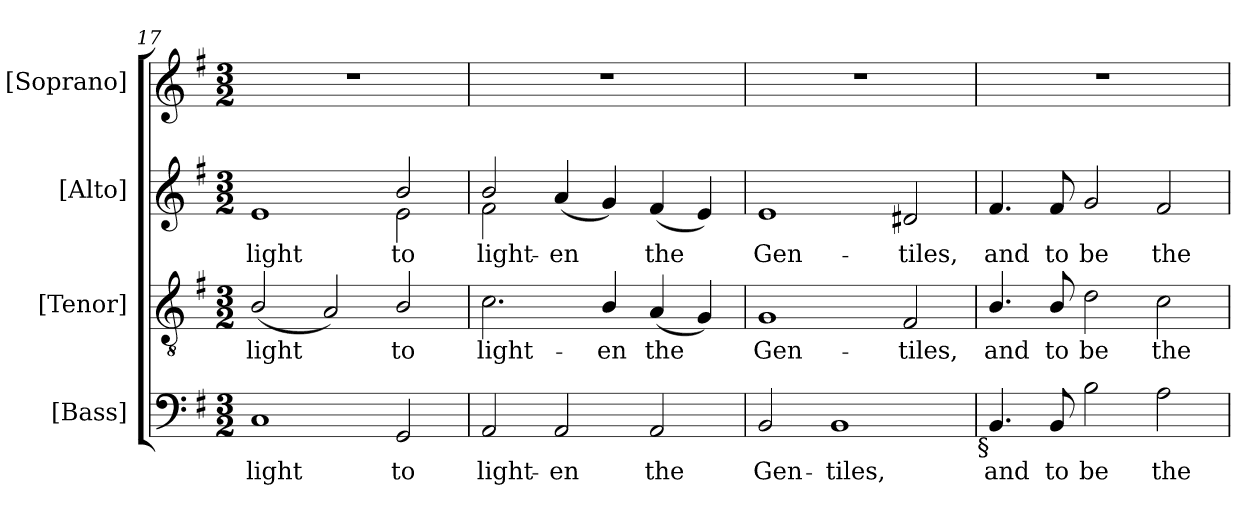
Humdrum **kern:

**kern	**text	**kern	**text	**kern	**text	**kern
*part4	*part4	*part3	*part3	*part2	*part2	*part1
*staff4	*staff4	*staff3	*staff3	*staff2	*staff2	*staff1
*I"[Bass]	*	*I"[Tenor]	*	*I"[Alto]	*	*I"[Soprano]
*I'B.	*	*I'T.	*	*I'A.	*	*I'S.
*clefF4	*	*clefGv2	*	*clefG2	*	*clefG2
*	*	*ITrd7c12	*	*	*	*
*k[f#]	*	*k[f#]	*	*k[f#]	*	*k[f#]
*e:	*	*e:	*	*e:	*	*e:
*M3/2	*	*M3/2	*	*M3/2	*	*M3/2
=17	=17	=17	=17	=17	=17	=17
!	!LO:LY:b:color=#000000	!	!	!	!	!
!	!	!	!LO:LY:b:color=#000000	!	!	!
!	!	!	!	!	!LO:LY:b:color=#000000	!LO:N:vis=1
*	*	*	*	*^	*	*
1Ci	light	(2BBi/	light	1ei	2ryy	light	1.r
.	.	2AAi/)	.	.	2ryy	.	.
!	!LO:LY:b:color=#000000	!	!	!	!	!	!
!	!	!	!LO:LY:b:color=#000000	!	!	!	!
!	!	!	!	!	!	!LO:LY:b:color=#000000	!
2GGi/	to	2BBi/	to	2bi/	2ei\	to	.
=18	=18	=18	=18	=18	=18	=18	=18
!	!LO:LY:b:color=#000000	!	!	!	!	!	!
!	!	!	!LO:LY:b:color=#000000	!	!	!	!
!	!	!	!	!	!	!LO:LY:b:color=#000000	!LO:N:vis=1
2AAi/	light-	2.Ci\	light-	2bi/	2f#i\	light-	1.r
!	!LO:LY:b:color=#000000	!	!	!	!	!	!
!	!	!	!	!	!	!LO:LY:b:color=#000000	!
2AAi/	-en	.	.	(4ai/	2ryy	-en	.
!	!	!	!LO:LY:b:color=#000000	!	!	!	!
.	.	4BBi/	-en	4gi/)	.	.	.
!	!LO:LY:b:color=#000000	!	!	!	!	!	!
!	!	!	!LO:LY:b:color=#000000	!	!	!	!
!	!	!	!	!	!	!LO:LY:b:color=#000000	!
2AAi/	the	(4AAi/	the	(4f#i/	2ryy	the	.
.	.	4GGi/)	.	4ei/)	.	.	.
*	*	*	*	*v	*v	*	*
=19	=19	=19	=19	=19	=19	=19
!	!LO:LY:b:color=#000000	!	!	!	!	!
!	!	!	!LO:LY:b:color=#000000	!	!	!
!	!	!	!	!	!LO:LY:b:color=#000000	!LO:N:vis=1
2BBi/	Gen-	1GGi	Gen-	1ei	Gen-	1.r
!	!LO:LY:b:color=#000000	!	!	!	!	!
1BBi	-tiles,	.	.	.	.	.
!	!	!	!LO:LY:b:color=#000000	!	!	!
!	!	!	!	!	!LO:LY:b:color=#000000	!
.	.	2FF#i/	-tiles,	2d#Xi/	-tiles,	.
=20	=20	=20	=20	=20	=20	=20
!	!LO:LY:b:color=#000000	!	!	!	!	!
!	!	!	!LO:LY:b:color=#000000	!	!	!
!LO:TX:b:rj:t=§	!	!	!	!	!	!
!	!	!	!	!	!LO:LY:b:color=#000000	!LO:N:vis=1
4.BBi/	and	4.BBi/	and	4.f#i/	and	1.r
!	!LO:LY:b:color=#000000	!	!	!	!	!
!	!	!	!LO:LY:b:color=#000000	!	!	!
!	!	!	!	!	!LO:LY:b:color=#000000	!
8BBi/	to	8BBi/	to	8f#i/	to	.
!	!LO:LY:b:color=#000000	!	!	!	!	!
!	!	!	!LO:LY:b:color=#000000	!	!	!
!	!	!	!	!	!LO:LY:b:color=#000000	!
2Bi\	be	2Di\	be	2gi/	be	.
!	!LO:LY:b:color=#000000	!	!	!	!	!
!	!	!	!LO:LY:b:color=#000000	!	!	!
!	!	!	!	!	!LO:LY:b:color=#000000	!
2Ai\	the	2Ci\	the	2f#i/	the	.
=	=	=	=	=	=	=
*-	*-	*-	*-	*-	*-	*-
